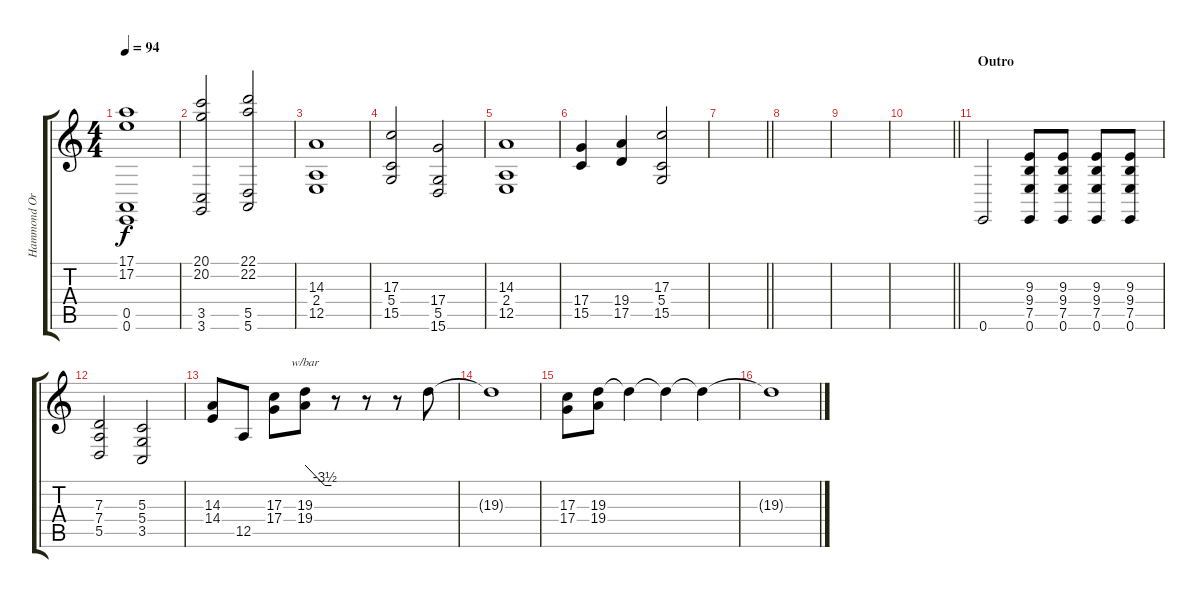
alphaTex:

\track ("Hammond Organ" "Hammond Or") {instrument drawbarorgan}
\staff {score tabs}
\tuning (E4 B3 G3 D3 A2 E2) {hide}
\ts (4 4)
\tempo 94
\clef g2
\ks c
(17.1 17.2 0.5 0.6).1{dy f} |
(20.1 20.2 3.5 3.6).2 (22.1 22.2 5.5 5.6).2 |
(14.3 2.4 12.5).1 |
(17.3 5.4 15.5).2 (17.4 5.5 15.6).2 |
(14.3 2.4 12.5).1 |
(17.4 15.5).4 (19.4 17.5).4 (17.3 5.4 15.5).2 |
\barLineRight lightlight
|
|
|
\barLineRight lightlight
|
\section ("" "Outro")
0.6.2 (9.3 9.4 7.5 0.6).8 (9.3 9.4 7.5 0.6).8 (9.3 9.4 7.5 0.6).8 (9.3 9.4 7.5 0.6).8 |
(7.3 7.4 5.5).2 (5.3 5.4 3.5).2 |
(14.3 14.4).8 12.5.8 (17.3 17.4).8 (19.3 19.4).8{tbe (custom default 0 0 45 -14 60 -14)} r.8 r.8 r.8 19.3{t}.8 |
19.3{t}.1 |
(17.3 17.4).8 (19.3 19.4).8 19.3{t}.4 19.3{t}.4 19.3{t}.4 |
19.3{t}.1
